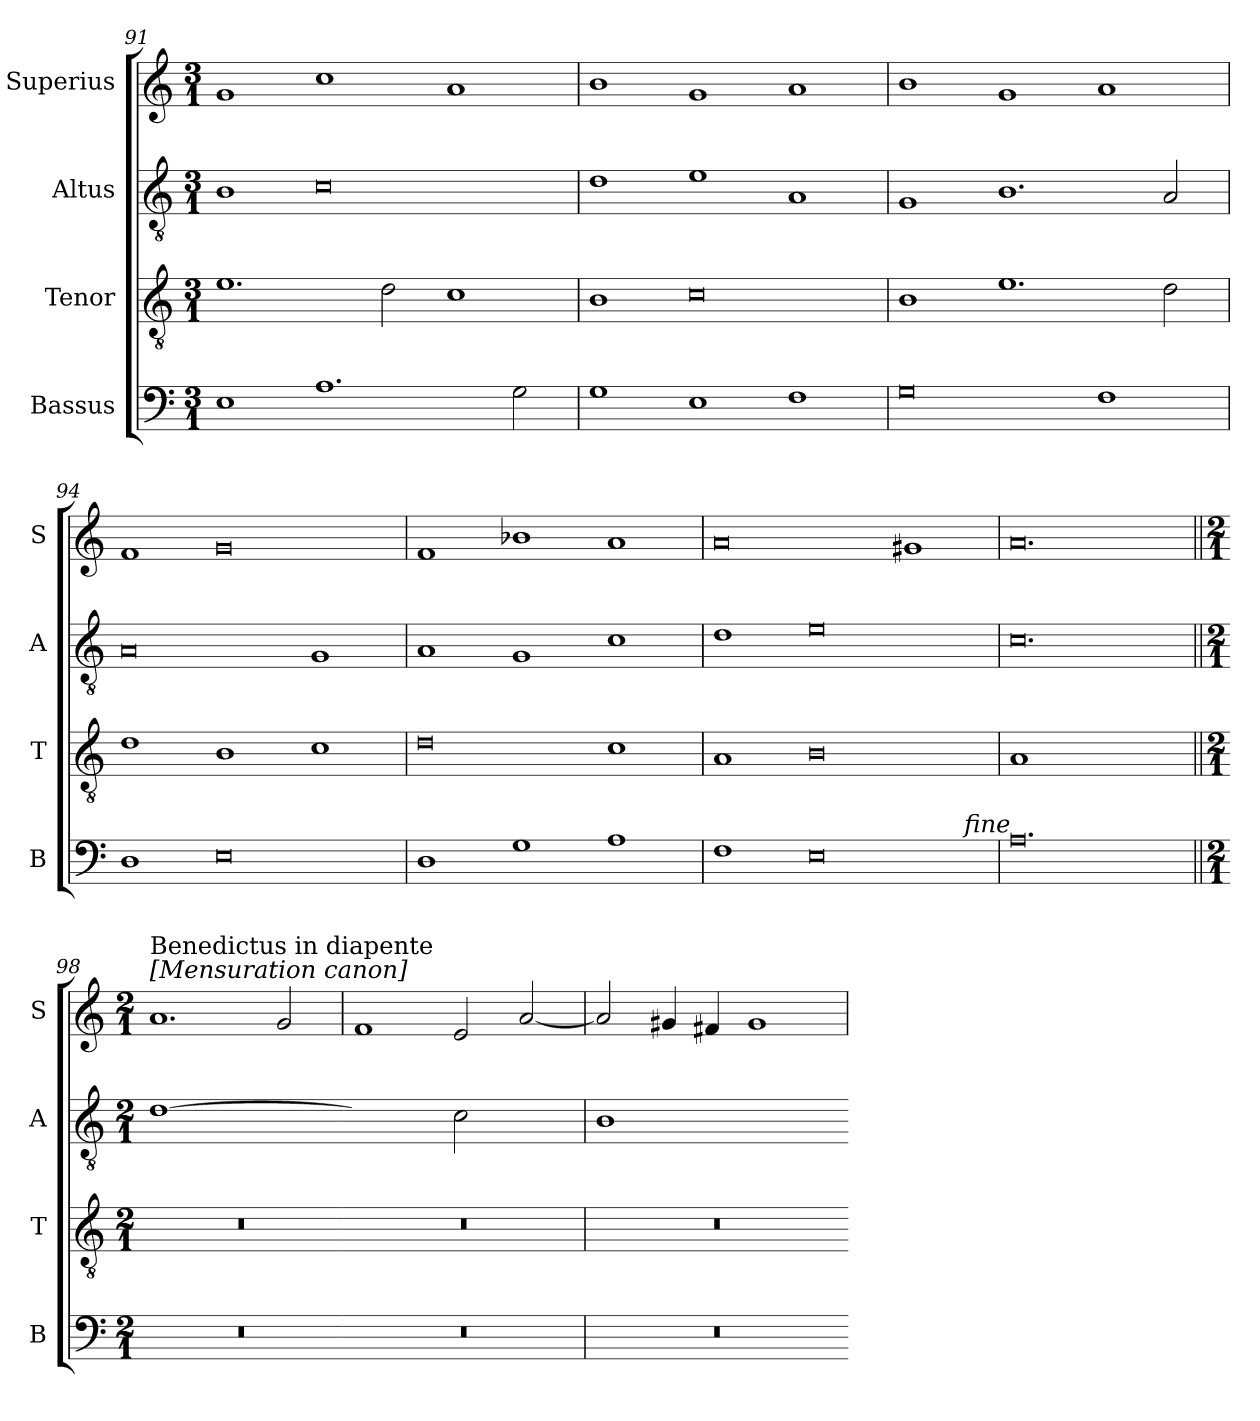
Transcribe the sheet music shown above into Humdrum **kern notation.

**kern	**kern	**kern	**kern
*part4	*part3	*part2	*part1
*staff4	*staff3	*staff2	*staff1
*I"Bassus	*I"Tenor	*I"Altus	*I"Superius
*I'B	*I'T	*I'A	*I'S
*clefF4	*clefGv2	*clefGv2	*clefG2
*k[]	*k[]	*k[]	*k[]
*M3/1	*M3/1	*M3/1	*M3/1
=91	=91	=91	=91
1E	1.e	1B	1g
1.A	.	0c	1cc
.	2d\	.	.
.	1c	.	1a
2G\	.	.	.
=92	=92	=92	=92
1G	1B	1d	1b
1E	0c	1e	1g
1F	.	1A	1a
=93	=93	=93	=93
0G	1B	1G	1b
.	1.e	1.B	1g
1F	.	.	1a
.	2d\	2A/	.
=94	=94	=94	=94
1D	1d	0A	1f
0E	1B	.	0g
.	1c	1G	.
=95	=95	=95	=95
1D	0d	1A	1f
1G	.	1G	1b-X
1A	1c	1c	1a
=96	=96	=96	=96
1F	1A	1d	0a
0E	0B	0e	.
.	.	.	1g#X
=97	=97	=97	=97
!	!LO:N:vis=1	!	!
0.A	0.A	0.c	0.a
!LO:TX:a:i:rj:t=fine	!	!	!
!!LO:LB:g=z
=98||	=98||	=98||	=98||
*M2/1	*M2/1	*M2/1	*M2/1
!	!	!	!LO:TX:a:t=[Mensuration canon]
!	!	!	!LO:TX:a:t=Benedictus in diapente
!	!	!LO:N:vis=1	!
0r	0r	[0d	1.a
.	.	.	2g/
=99	=99	=99-	=99
!	!	!LO:N:vis=2	!
0r	0r	1dyy]	1f
!	!	!LO:N:vis=2	!
.	.	1c	2e/
.	.	.	[2a/
=100	=100	=100	=100
!	!	!LO:N:vis=1	!
0r	0r	0B	2a/]
.	.	.	4g#X/
.	.	.	4f#X/
.	.	.	1g#
=	=	=-	=
*-	*-	*-	*-
